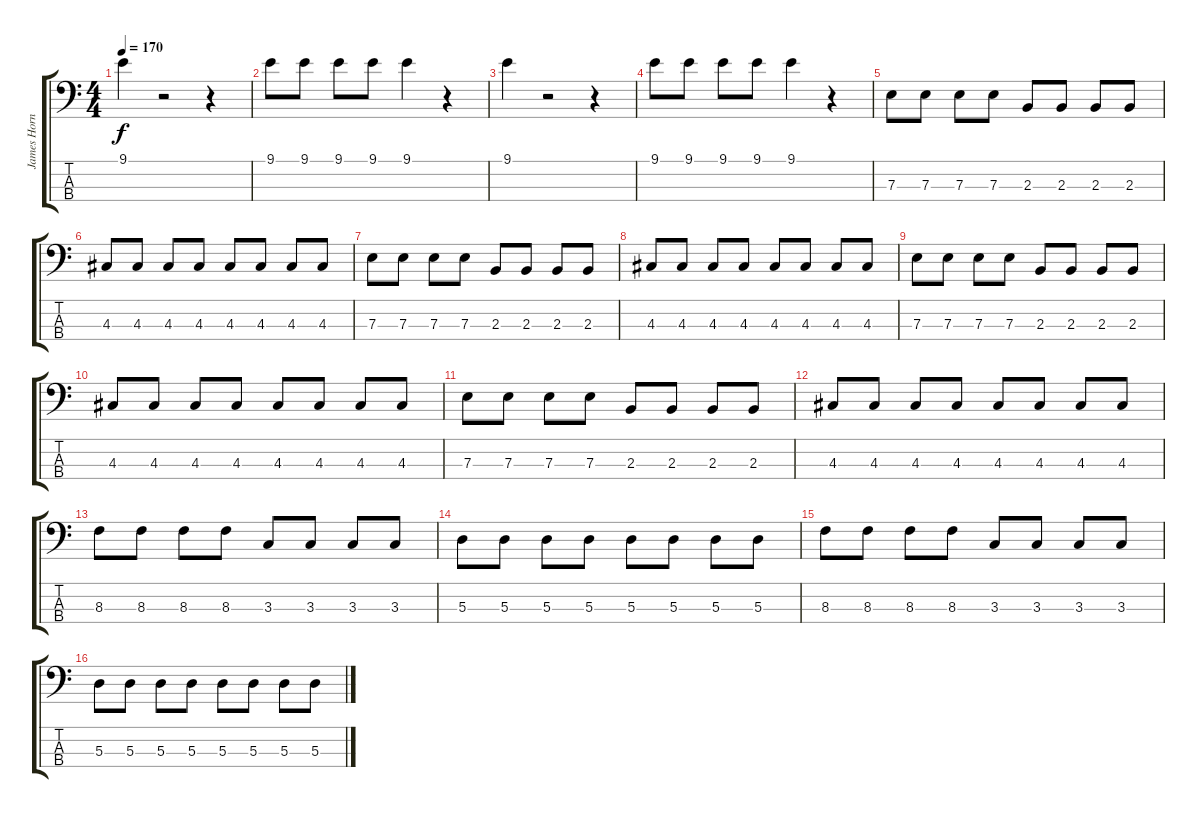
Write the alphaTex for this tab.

\track ("James Hornsmith" "James Horn") {instrument electricbassfinger}
\staff {score tabs}
\tuning (G2 D2 A1 E1) {hide}
\ts (4 4)
\tempo 170
\clef f4
\ks c
9.1.4{dy f} r.2 r.4 |
9.1.8 9.1.8 9.1.8 9.1.8 9.1.4 r.4 |
9.1.4 r.2 r.4 |
9.1.8 9.1.8 9.1.8 9.1.8 9.1.4 r.4 |
7.3.8 7.3.8 7.3.8 7.3.8 2.3.8 2.3.8 2.3.8 2.3.8 |
4.3.8 4.3.8 4.3.8 4.3.8 4.3.8 4.3.8 4.3.8 4.3.8 |
7.3.8 7.3.8 7.3.8 7.3.8 2.3.8 2.3.8 2.3.8 2.3.8 |
4.3.8 4.3.8 4.3.8 4.3.8 4.3.8 4.3.8 4.3.8 4.3.8 |
7.3.8 7.3.8 7.3.8 7.3.8 2.3.8 2.3.8 2.3.8 2.3.8 |
4.3.8 4.3.8 4.3.8 4.3.8 4.3.8 4.3.8 4.3.8 4.3.8 |
7.3.8 7.3.8 7.3.8 7.3.8 2.3.8 2.3.8 2.3.8 2.3.8 |
4.3.8 4.3.8 4.3.8 4.3.8 4.3.8 4.3.8 4.3.8 4.3.8 |
8.3.8 8.3.8 8.3.8 8.3.8 3.3.8 3.3.8 3.3.8 3.3.8 |
5.3.8 5.3.8 5.3.8 5.3.8 5.3.8 5.3.8 5.3.8 5.3.8 |
8.3.8 8.3.8 8.3.8 8.3.8 3.3.8 3.3.8 3.3.8 3.3.8 |
5.3.8 5.3.8 5.3.8 5.3.8 5.3.8 5.3.8 5.3.8 5.3.8
